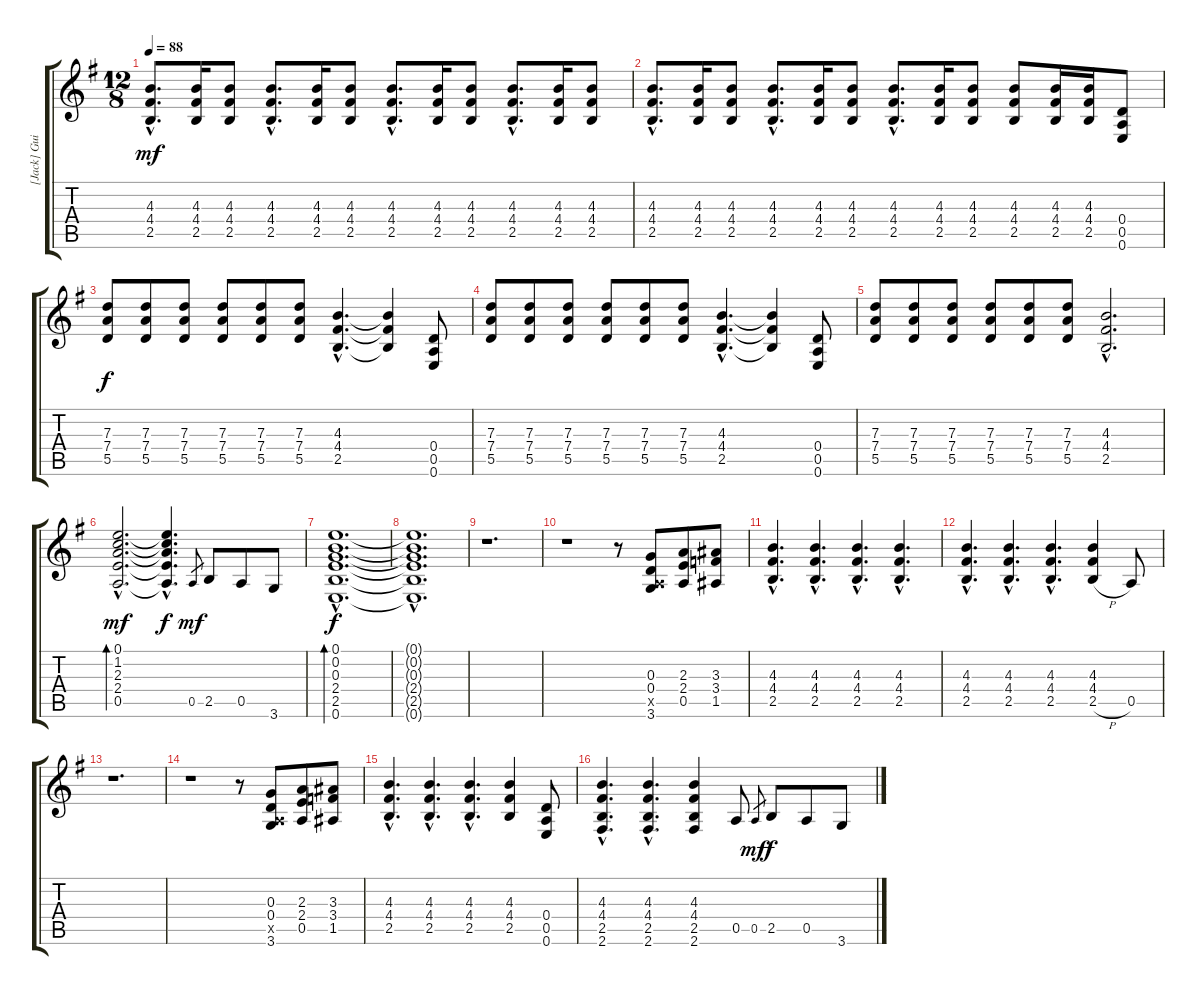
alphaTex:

\track ("[Jack] Guitar 2" "[Jack] Gui") {instrument distortionguitar}
\staff {score tabs}
\tuning (E4 B3 G3 D3 A2 E2) {hide}
\ts (12 8)
\tempo 88
\clef g2
\ks g
(4.3{hac} 4.4{hac} 2.5{hac}).8{d dy mf} (4.3 4.4 2.5).16 (4.3 4.4 2.5).8 (4.3{hac} 4.4{hac} 2.5{hac}).8{d} (4.3 4.4 2.5).16 (4.3 4.4 2.5).8 (4.3{hac} 4.4{hac} 2.5{hac}).8{d} (4.3 4.4 2.5).16 (4.3 4.4 2.5).8 (4.3{hac} 4.4{hac} 2.5{hac}).8{d} (4.3 4.4 2.5).16 (4.3 4.4 2.5).8 |
(4.3{hac} 4.4{hac} 2.5{hac}).8{d} (4.3 4.4 2.5).16 (4.3 4.4 2.5).8 (4.3{hac} 4.4{hac} 2.5{hac}).8{d} (4.3 4.4 2.5).16 (4.3 4.4 2.5).8 (4.3{hac} 4.4{hac} 2.5{hac}).8{d} (4.3 4.4 2.5).16 (4.3 4.4 2.5).8 (4.3 4.4 2.5).8 (4.3 4.4 2.5).16 (4.3 4.4 2.5).16 (0.4 0.5 0.6).8 |
(7.3 7.4 5.5).8{dy f} (7.3 7.4 5.5).8 (7.3 7.4 5.5).8 (7.3 7.4 5.5).8 (7.3 7.4 5.5).8 (7.3 7.4 5.5).8 (4.3{hac} 4.4{hac} 2.5{hac}).4{d} (4.3{t} 4.4{t} 2.5{t}).4 (0.4 0.5 0.6).8 |
(7.3 7.4 5.5).8 (7.3 7.4 5.5).8 (7.3 7.4 5.5).8 (7.3 7.4 5.5).8 (7.3 7.4 5.5).8 (7.3 7.4 5.5).8 (4.3{hac} 4.4{hac} 2.5{hac}).4{d} (4.3{t} 4.4{t} 2.5{t}).4 (0.4 0.5 0.6).8 |
(7.3 7.4 5.5).8 (7.3 7.4 5.5).8 (7.3 7.4 5.5).8 (7.3 7.4 5.5).8 (7.3 7.4 5.5).8 (7.3 7.4 5.5).8 (4.3{hac} 4.4{hac} 2.5{hac}).2{d} |
(0.1{hac} 1.2{hac} 2.3{hac} 2.4{hac} 0.5{hac}).2{d bd 30 dy mf} (0.1{hac t} 1.2{hac t} 2.3{hac t} 2.4{hac t} 0.5{hac t}).4{d dy f} 0.5.8{gr dy mf} 2.5.8 0.5.8 3.6.8 |
(0.1{hac} 0.2{hac} 0.3{hac} 2.4{hac} 2.5{hac} 0.6{hac}).1{d bd 30 dy f} |
(0.1{hac t} 0.2{hac t} 0.3{hac t} 2.4{hac t} 2.5{hac t} 0.6{hac t}).1{d} |
r.1{d} |
r.1 r.8 (0.3 0.4 0.5{x} 3.6).8 (2.3 2.4 0.5).8 (3.3 3.4 1.5).8 |
(4.3{hac} 4.4{hac} 2.5{hac}).4{d} (4.3{hac} 4.4{hac} 2.5{hac}).4{d} (4.3{hac} 4.4{hac} 2.5{hac}).4{d} (4.3{hac} 4.4{hac} 2.5{hac}).4{d} |
(4.3{hac} 4.4{hac} 2.5{hac}).4{d} (4.3{hac} 4.4{hac} 2.5{hac}).4{d} (4.3{hac} 4.4{hac} 2.5{hac}).4{d} (4.3 4.4 2.5{h}).4 0.5.8 |
r.1{d} |
r.1 r.8 (0.3 0.4 0.5{x} 3.6).8 (2.3 2.4 0.5).8 (3.3 3.4 1.5).8 |
(4.3{hac} 4.4{hac} 2.5{hac}).4{d} (4.3{hac} 4.4{hac} 2.5{hac}).4{d} (4.3{hac} 4.4{hac} 2.5{hac}).4{d} (4.3 4.4 2.5).4 (0.4 0.5 0.6).8 |
(4.3{hac} 4.4{hac} 2.5{hac} 2.6{hac}).4{d} (4.3{hac} 4.4{hac} 2.5{hac} 2.6{hac}).4{d} (4.3 4.4 2.5 2.6).4 0.5.8 0.5.8{gr dy mf} 2.5.8{dy f} 0.5.8 3.6.8
